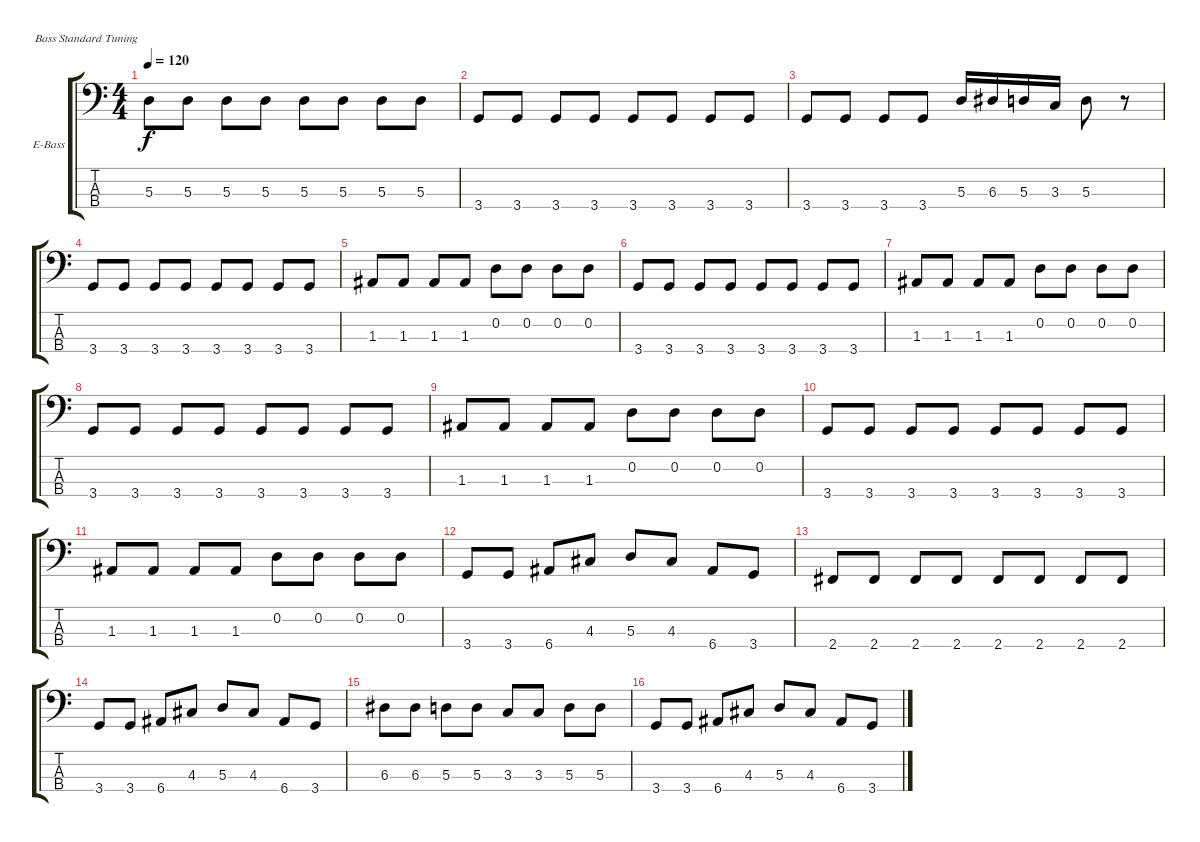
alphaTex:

\bracketExtendMode groupsimilarinstruments
\firstSystemTrackNameOrientation horizontal
\otherSystemsTrackNameOrientation horizontal
\track ("Electric Bass" "E-Bass") {instrument electricbassfinger}
\staff {score tabs}
\tuning (G2 D2 A1 E1)
\ts (4 4)
\tempo 120
\clef f4
\ks c
5.3.8{dy f} 5.3.8 5.3.8 5.3.8 5.3.8 5.3.8 5.3.8 5.3.8 |
3.4.8 3.4.8 3.4.8 3.4.8 3.4.8 3.4.8 3.4.8 3.4.8 |
3.4.8 3.4.8 3.4.8 3.4.8 5.3.16 6.3.16 5.3.16 3.3.16 5.3.8 r.8 |
3.4.8 3.4.8 3.4.8 3.4.8 3.4.8 3.4.8 3.4.8 3.4.8 |
1.3.8 1.3.8 1.3.8 1.3.8 0.2.8 0.2.8 0.2.8 0.2.8 |
3.4.8 3.4.8 3.4.8 3.4.8 3.4.8 3.4.8 3.4.8 3.4.8 |
1.3.8 1.3.8 1.3.8 1.3.8 0.2.8 0.2.8 0.2.8 0.2.8 |
3.4.8 3.4.8 3.4.8 3.4.8 3.4.8 3.4.8 3.4.8 3.4.8 |
1.3.8 1.3.8 1.3.8 1.3.8 0.2.8 0.2.8 0.2.8 0.2.8 |
3.4.8 3.4.8 3.4.8 3.4.8 3.4.8 3.4.8 3.4.8 3.4.8 |
1.3.8 1.3.8 1.3.8 1.3.8 0.2.8 0.2.8 0.2.8 0.2.8 |
3.4.8 3.4.8 6.4.8 4.3.8 5.3.8 4.3.8 6.4.8 3.4.8 |
2.4.8 2.4.8 2.4.8 2.4.8 2.4.8 2.4.8 2.4.8 2.4.8 |
3.4.8 3.4.8 6.4.8 4.3.8 5.3.8 4.3.8 6.4.8 3.4.8 |
6.3.8 6.3.8 5.3.8 5.3.8 3.3.8 3.3.8 5.3.8 5.3.8 |
3.4.8 3.4.8 6.4.8 4.3.8 5.3.8 4.3.8 6.4.8 3.4.8
